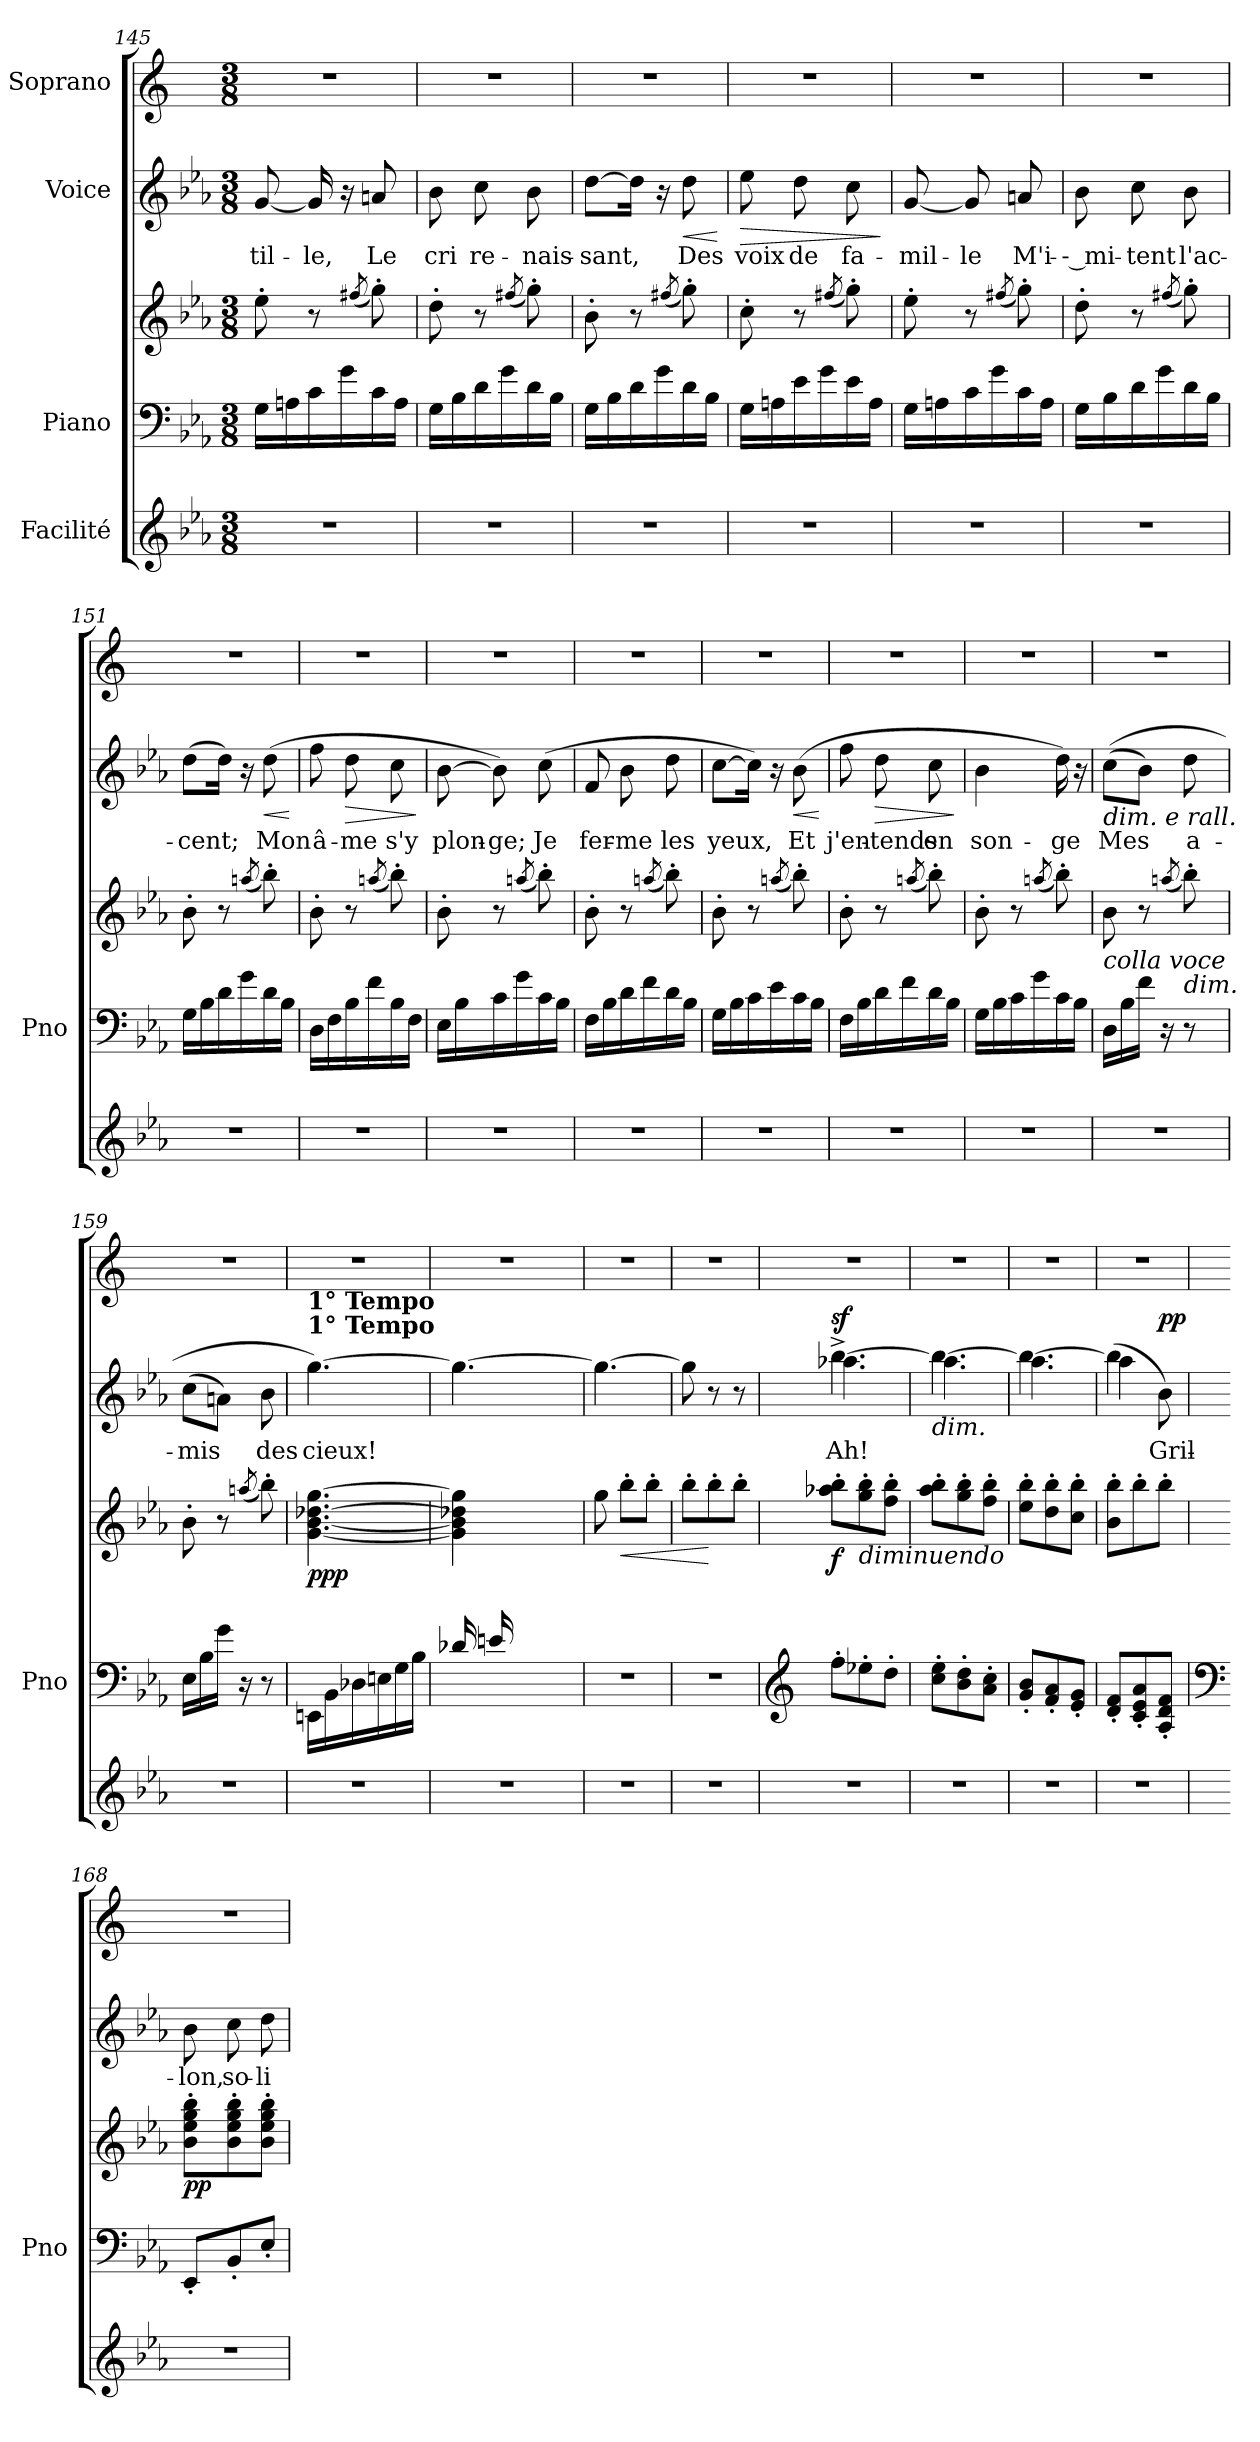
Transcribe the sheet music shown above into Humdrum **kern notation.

**kern	**kern	**kern	**dynam	**kern	**text	**dynam	**kern
*part4	*part3	*part3	*part3	*part2	*part2	*part2	*part1
*staff5	*staff4	*staff3	*staff3/4	*staff2	*staff2	*staff2	*staff1
*I"Facilité	*I"Piano	*	*	*I"Voice	*	*	*I"Soprano
*	*I'Pno	*	*	*	*	*	*
*clefG2	*clefF4	*clefG2	*	*clefG2	*	*	*clefG2
*k[b-e-a-]	*k[b-e-a-]	*k[b-e-a-]	*	*k[b-e-a-]	*	*	*k[]
*M3/8	*M3/8	*M3/8	*	*M3/8	*	*	*M3/8
=145	=145	=145	=145	=145	=145	=145	=145
!	!	!	!	!	!LO:LY:b	!	!
4.r	16G\LL	8ee-'\	.	[8g/	-til-	.	4.r
.	16An\	.	.	.	.	.	.
!	!	!	!	!	!LO:LY:b	!	!
.	16c\	8r	.	16g/]	-le,	.	.
.	16g\	.	.	16r	.	.	.
.	.	(8qff#X/	.	.	.	.	.
!	!	!	!	!	!LO:LY:b	!	!
.	16c\	8gg'\)	.	8an/	Le	.	.
.	16A\JJ	.	.	.	.	.	.
=146	=146	=146	=146	=146	=146	=146	=146
!	!	!	!	!	!LO:LY:b	!	!
4.r	16G\LL	8dd'\	.	8b-\	cri	.	4.r
.	16B-\	.	.	.	.	.	.
!	!	!	!	!	!LO:LY:b	!	!
.	16d\	8r	.	8cc\	re-	.	.
.	16g\	.	.	.	.	.	.
.	.	(8qff#X/	.	.	.	.	.
!	!	!	!	!	!LO:LY:b	!	!
.	16d\	8gg'\)	.	8b-\	-nais-	.	.
.	16B-\JJ	.	.	.	.	.	.
=147	=147	=147	=147	=147	=147	=147	=147
!	!	!	!	!	!LO:LY:b	!	!
4.r	16G\LL	8b-'\	.	[8dd\L	-sant,	.	4.r
.	16B-\	.	.	.	.	.	.
.	16d\	8r	.	16dd\Jk]	.	.	.
.	16g\	.	.	16r	.	.	.
.	.	(8qff#X/	.	.	.	.	.
!	!	!	!	!	!LO:LY:b	!LO:HP:b	!
.	16d\	8gg'\)	.	8dd\	Des	<	.
.	16B-\JJ	.	.	.	.	.	.
.	.	.	.	.	.	[	.
=148	=148	=148	=148	=148	=148	=148	=148
!	!	!	!	!	!LO:LY:b	!LO:HP:b	!
4.r	16G\LL	8cc'\	.	8ee-\	voix	>	4.r
.	16An\	.	.	.	.	.	.
!	!	!	!	!	!LO:LY:b	!	!
.	16e-\	8r	.	8dd\	de	.	.
.	16g\	.	.	.	.	.	.
.	.	(8qff#X/	.	.	.	.	.
!	!	!	!	!	!LO:LY:b	!	!
.	16e-\	8gg'\)	.	8cc\	fa-	.	.
.	16A\JJ	.	.	.	.	.	.
.	.	.	.	.	.	]	.
=149	=149	=149	=149	=149	=149	=149	=149
!	!	!	!	!	!LO:LY:b	!	!
4.r	16G\LL	8ee-'\	.	[8g/	-mil-	.	4.r
.	16An\	.	.	.	.	.	.
!	!	!	!	!	!LO:LY:b	!	!
.	16c\	8r	.	8g/]	-le	.	.
.	16g\	.	.	.	.	.	.
.	.	(8qff#X/	.	.	.	.	.
!	!	!	!	!	!LO:LY:b	!	!
.	16c\	8gg'\)	.	8an/	M'i-	.	.
.	16A\JJ	.	.	.	.	.	.
!!LO:LB:g=z
=150	=150	=150	=150	=150	=150	=150	=150
!	!	!	!	!	!LO:LY:b	!	!
4.r	16G\LL	8dd'\	.	8b-\	-- mi-	.	4.r
.	16B-\	.	.	.	.	.	.
!	!	!	!	!	!LO:LY:b	!	!
.	16d\	8r	.	8cc\	-tent	.	.
.	16g\	.	.	.	.	.	.
.	.	(8qff#X/	.	.	.	.	.
!	!	!	!	!	!LO:LY:b	!	!
.	16d\	8gg'\)	.	8b-\	l'ac-	.	.
.	16B-\JJ	.	.	.	.	.	.
=151	=151	=151	=151	=151	=151	=151	=151
!	!	!	!	!	!LO:LY:b	!	!
4.r	16G\LL	8b-'\	.	(8dd\L	-cent;	.	4.r
.	16B-\	.	.	.	.	.	.
.	16d\	8r	.	16dd\Jk)	.	.	.
.	16g\	.	.	16r	.	.	.
.	.	(8qaan/	.	.	.	.	.
!	!	!	!	!	!LO:LY:b	!LO:HP:b	!
.	16d\	8bb-'\)	.	(8dd\	Mon	<	.
.	16B-\JJ	.	.	.	.	.	.
.	.	.	.	.	.	[	.
=152	=152	=152	=152	=152	=152	=152	=152
!	!	!	!	!	!LO:LY:b	!	!
4.r	16D\LL	8b-'\	.	8ff\	â-	.	4.r
.	16F\	.	.	.	.	.	.
!	!	!	!	!	!LO:LY:b	!LO:HP:b	!
.	16B-\	8r	.	8dd\	-me	>	.
.	16f\	.	.	.	.	.	.
.	.	(8qaan/	.	.	.	.	.
!	!	!	!	!	!LO:LY:b	!	!
.	16B-\	8bb-'\)	.	8cc\	s'y	.	.
.	16F\JJ	.	.	.	.	.	.
.	.	.	.	.	.	]	.
=153	=153	=153	=153	=153	=153	=153	=153
!	!	!	!	!	!LO:LY:b	!	!
4.r	16E-\LL	8b-'\	.	[8b-\	plon-	.	4.r
.	16B-\	.	.	.	.	.	.
!	!	!	!	!	!LO:LY:b	!	!
.	16c\	8r	.	8b-\])	-ge;	.	.
.	16g\	.	.	.	.	.	.
.	.	(8qaan/	.	.	.	.	.
!	!	!	!	!	!LO:LY:b	!	!
.	16c\	8bb-'\)	.	(8cc\	Je	.	.
.	16B-\JJ	.	.	.	.	.	.
=154	=154	=154	=154	=154	=154	=154	=154
!	!	!	!	!	!LO:LY:b	!	!
4.r	16F\LL	8b-'\	.	8f/	fer-	.	4.r
.	16B-\	.	.	.	.	.	.
!	!	!	!	!	!LO:LY:b	!	!
.	16d\	8r	.	8b-\	-me	.	.
.	16f\	.	.	.	.	.	.
.	.	(8qaan/	.	.	.	.	.
!	!	!	!	!	!LO:LY:b	!	!
.	16d\	8bb-'\)	.	8dd\	les	.	.
.	16B-\JJ	.	.	.	.	.	.
=155	=155	=155	=155	=155	=155	=155	=155
!	!	!	!	!	!LO:LY:b	!	!
4.r	16G\LL	8b-'\	.	[8cc\L	yeux,	.	4.r
.	16B-\	.	.	.	.	.	.
.	16c\	8r	.	16cc\Jk])	.	.	.
.	16e-\	.	.	16r	.	.	.
.	.	(8qaan/	.	.	.	.	.
!	!	!	!	!	!LO:LY:b	!LO:HP:b	!
.	16c\	8bb-'\)	.	(8b-\	Et	<	.
.	16B-\JJ	.	.	.	.	.	.
.	.	.	.	.	.	[	.
!!LO:LB:g=z
=156	=156	=156	=156	=156	=156	=156	=156
!	!	!	!	!	!LO:LY:b	!	!
4.r	16F\LL	8b-'\	.	8ff\	j'en-	.	4.r
.	16B-\	.	.	.	.	.	.
!	!	!	!	!	!LO:LY:b	!LO:HP:b	!
.	16d\	8r	.	8dd\	-tends	>	.
.	16f\	.	.	.	.	.	.
.	.	(8qaan/	.	.	.	.	.
!	!	!	!	!	!LO:LY:b	!	!
.	16d\	8bb-'\)	.	8cc\	en	.	.
.	16B-\JJ	.	.	.	.	.	.
.	.	.	.	.	.	]	.
=157	=157	=157	=157	=157	=157	=157	=157
!	!	!	!	!	!LO:LY:b	!	!
4.r	16G\LL	8b-'\	.	4b-\	son-	.	4.r
.	16B-\	.	.	.	.	.	.
.	16c\	8r	.	.	.	.	.
.	16g\	.	.	.	.	.	.
.	.	(8qaan/	.	.	.	.	.
!	!	!	!	!	!LO:LY:b	!	!
.	16c\	8bb-'\)	.	16dd\)	-ge	.	.
.	16B-\JJ	.	.	16r	.	.	.
=158	=158	=158	=158	=158	=158	=158	=158
!	!	!	!	!LO:TX:b:i:t=dim.  e  rall.	!	!	!
!	!	!LO:TX:b:i:t=colla voce	!	!	!	!	!
!	!	!	!	!	!LO:LY:b	!	!
4.r	16D\LL	8b-\	.	((8cc\L	Mes	.	4.r
.	16B-\	.	.	.	.	.	.
.	16f\JJ	8r	.	8b-\J)	.	.	.
.	16r	.	.	.	.	.	.
.	.	(8qaan/	.	.	.	.	.
!	!	!LO:TX:b:i:t=dim.	!	!	!	!	!
!	!	!	!	!	!LO:LY:b	!	!
.	8r	8bb-'\)	.	8dd\	a-	.	.
=159	=159	=159	=159	=159	=159	=159	=159
!	!	!	!	!	!LO:LY:b	!	!
4.r	16E-\LL	8b-'\	.	(8cc\L	-mis	.	4.r
.	16B-\	.	.	.	.	.	.
.	16g\JJ	8r	.	8an\J)	.	.	.
.	16r	.	.	.	.	.	.
.	.	(8qaan/	.	.	.	.	.
!	!	!	!	!	!LO:LY:b	!	!
.	8r	8bb-'\)	.	8b-\	des	.	.
=160	=160	=160	=160	=160	=160	=160	=160
!	!	!	!	!	!	!	!LO:TX:b:B:t=1° Tempo
!	!	!	!	!	!	!	!LO:TX:b:B:t=1° Tempo
!	!	!	!LO:DY:b	!	!LO:LY:b	!	!
4.r	(16EEn\LL	[4.g\ [4.b-\ [4.dd-X\ [4.gg\	ppp	[4.gg\)	cieux!	.	4.r
.	16BB-\	.	.	.	.	.	.
.	16D-X\	.	.	.	.	.	.
.	16En\	.	.	.	.	.	.
.	16G\	.	.	.	.	.	.
.	16B-\JJ	.	.	.	.	.	.
=161	=161	=161	=161	=161	=161	=161	=161
*	*	*^	*	*	*	*	*
4.r	16d-X/LL	4g\] 4b-\] 4dd-X\] 4gg\]	8ryy	.	4.gg\_	.	.	4.r
.	16en/	.	.	.	.	.	.	.
.	4ryy	.	16g\	.	.	.	.	.
.	.	.	16b-\	.	.	.	.	.
.	.	8ryy	16dd-\	.	.	.	.	.
.	.	.	16een\JJ	.	.	.	.	.
*	*	*v	*v	*	*	*	*	*
=162	=162	=162	=162	=162	=162	=162	=162
4.r	4.r	8gg\)	.	4.gg\_	.	.	4.r
!	!	!	!LO:HP:b	!	!	!	!
.	.	8bb-'\L	<	.	.	.	.
.	.	8bb-'\J	.	.	.	.	.
!!LO:PB:g=z
=163	=163	=163	=163	=163	=163	=163	=163
4.r	4.r	8bb-'\L	.	8gg\]	.	.	4.r
.	.	8bb-'\	[	8r	.	.	.
.	.	8bb-'\J	.	8r	.	.	.
=164	=164	=164	=164	=164	=164	=164	=164
*	*clefG2	*	*	*	*	*	*
!	!	!	!LO:DY:b	!	!LO:LY:b	!LO:DY:b	!
*	*	*	*	*^	*	*	*
4.r	8ff'\L	8aa-X\' 8bb-\'L	f	[4.bb-^>\	4.aa-X\	Ah!	sf	4.r
!	!	!LO:TX:b:i:t=diminuendo	!	!	!	!	!	!
.	8ee-X'\	8gg\' 8bb-\'	.	.	.	.	.	.
.	8dd'\J	8ff\' 8bb-\'J	.	.	.	.	.	.
=165	=165	=165	=165	=165	=165	=165	=165	=165
!	!	!	!	!LO:TX:b:i:t=dim.	!	!	!	!
4.r	8cc\' 8ee-\'L	8aa-\' 8bb-\'L	.	4.bb-\_	4.aa-\	.	.	4.r
.	8b-\' 8dd\'	8gg\' 8bb-\'	.	.	.	.	.	.
.	8a-\' 8cc\'J	8ff\' 8bb-\'J	.	.	.	.	.	.
=166	=166	=166	=166	=166	=166	=166	=166	=166
4.r	8g/' 8b-/'L	8ee-\' 8bb-\'L	.	4.bb-\_	4.aa-\	.	.	4.r
.	8f/' 8a-/'	8dd\' 8bb-\'	.	.	.	.	.	.
.	8e-/' 8g/'J	8cc\' 8bb-\'J	.	.	.	.	.	.
=167	=167	=167	=167	=167	=167	=167	=167	=167
4.r	8d/' 8f/'L	8b-\' 8bb-\'L	.	(4bb-\]	4aa-\	.	.	4.r
.	8c/' 8e-/' 8a-/'	8bb-'\	.	.	.	.	.	.
!	!	!	!	!	!	!LO:LY:b	!LO:DY:b	!
.	8A-/' 8d/' 8f/'J	8bb-'\J	.	8b-\)	8ryy	Gril-	pp	.
*	*	*	*	*v	*v	*	*	*
=168	=168	=168	=168	=168	=168	=168	=168
*	*clefF4	*	*	*	*	*	*
*	*	*	*	*^	*	*	*
!	!	!	!LO:DY:b	!	!	!LO:LY:b	!	!
*	*	*	*	*v	*v	*	*	*
4.r	8EE-'/L	8b-\' 8ee-\' 8gg\' 8bb-\'L	pp	8b-\	-lon,	.	4.r
!	!	!	!	!	!LO:LY:b	!	!
.	8BB-'/	8b-\' 8ee-\' 8gg\' 8bb-\'	.	8cc\	so-	.	.
!	!	!	!	!	!LO:LY:b	!	!
.	8E-'/J	8b-\' 8ee-\' 8gg\' 8bb-\'J	.	8dd\	-li-	.	.
=	=	=	=	=	=	=	=
*-	*-	*-	*-	*-	*-	*-	*-
